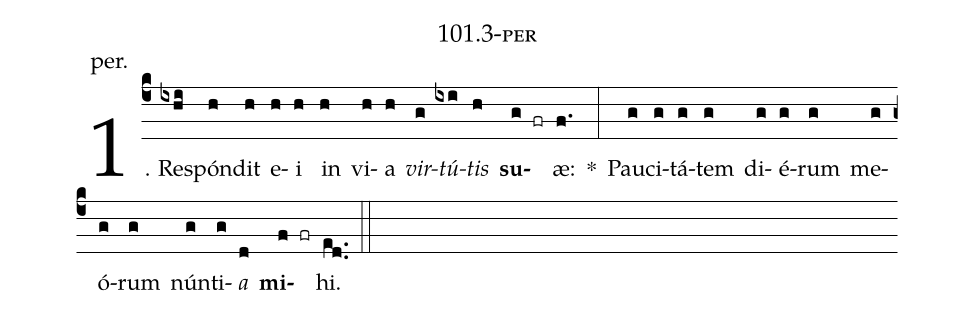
name: 101.3-per;
annotation: per.;
%%
(c4)1. Re(ixhi)spón(h)dit(h) e(h)i(h) in(h) vi(h)a(h) <i>vir</i>(g)<i>tú</i>(ixi)<i>tis</i>(h) <b>su</b>(g fr)æ:(f.) *(:) Pau(g)ci(g)tá(g)tem(g) di(g)é(g)rum(g) me(g)ó(g)rum(g) nún(g)ti(g)<i>a</i>(d) <b>mi</b>(f fr)hi.(ed..) (::)


%E(g) u(g) o(g) u(d) a(f) e.(ed..) (::)
